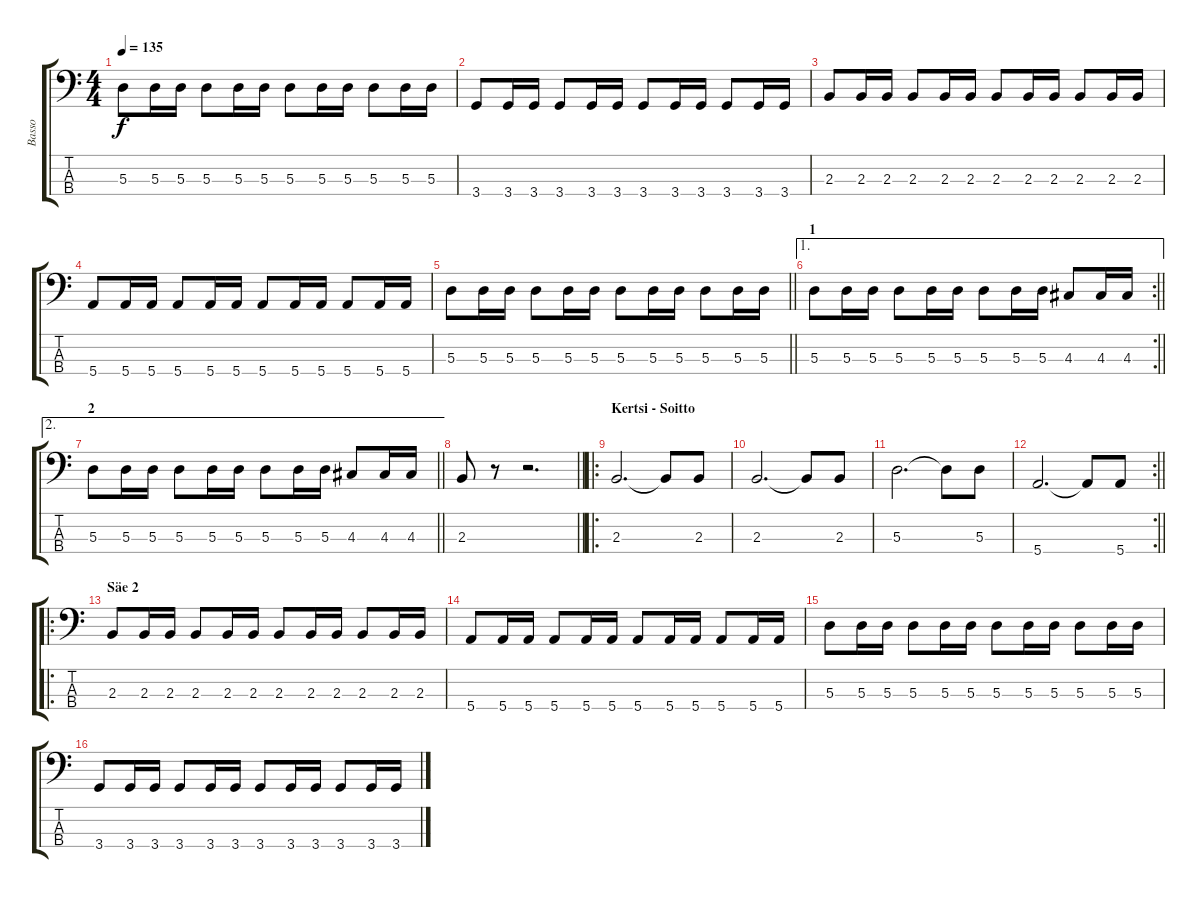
\track ("Basso" "Basso") {instrument electricbassfinger}
\staff {score tabs}
\tuning (G2 D2 A1 E1) {hide}
\ts (4 4)
\tempo 135
\clef f4
\ks c
5.3.8{dy f} 5.3.16 5.3.16 5.3.8 5.3.16 5.3.16 5.3.8 5.3.16 5.3.16 5.3.8 5.3.16 5.3.16 |
3.4.8 3.4.16 3.4.16 3.4.8 3.4.16 3.4.16 3.4.8 3.4.16 3.4.16 3.4.8 3.4.16 3.4.16 |
2.3.8 2.3.16 2.3.16 2.3.8 2.3.16 2.3.16 2.3.8 2.3.16 2.3.16 2.3.8 2.3.16 2.3.16 |
5.4.8 5.4.16 5.4.16 5.4.8 5.4.16 5.4.16 5.4.8 5.4.16 5.4.16 5.4.8 5.4.16 5.4.16 |
\barLineRight lightlight
5.3.8 5.3.16 5.3.16 5.3.8 5.3.16 5.3.16 5.3.8 5.3.16 5.3.16 5.3.8 5.3.16 5.3.16 |
\ae 1
\rc 2
\section ("" "1")
\barLineRight lightlight
5.3.8 5.3.16 5.3.16 5.3.8 5.3.16 5.3.16 5.3.8 5.3.16 5.3.16 4.3.8 4.3.16 4.3.16 |
\ae 2
\section ("" "2")
\barLineRight lightlight
5.3.8 5.3.16 5.3.16 5.3.8 5.3.16 5.3.16 5.3.8 5.3.16 5.3.16 4.3.8 4.3.16 4.3.16 |
\barLineRight lightlight
2.3.8 r.8 r.2{d} |
\ro
\section ("" "Kertsi - Soitto")
2.3.2{d} 2.3{t}.8 2.3.8 |
2.3.2{d} 2.3{t}.8 2.3.8 |
5.3.2{d} 5.3{t}.8 5.3.8 |
\rc 2
\barLineRight lightlight
5.4.2{d} 5.4{t}.8 5.4.8 |
\ro
\section ("" "Säe 2")
2.3.8 2.3.16 2.3.16 2.3.8 2.3.16 2.3.16 2.3.8 2.3.16 2.3.16 2.3.8 2.3.16 2.3.16 |
5.4.8 5.4.16 5.4.16 5.4.8 5.4.16 5.4.16 5.4.8 5.4.16 5.4.16 5.4.8 5.4.16 5.4.16 |
5.3.8 5.3.16 5.3.16 5.3.8 5.3.16 5.3.16 5.3.8 5.3.16 5.3.16 5.3.8 5.3.16 5.3.16 |
3.4.8 3.4.16 3.4.16 3.4.8 3.4.16 3.4.16 3.4.8 3.4.16 3.4.16 3.4.8 3.4.16 3.4.16
